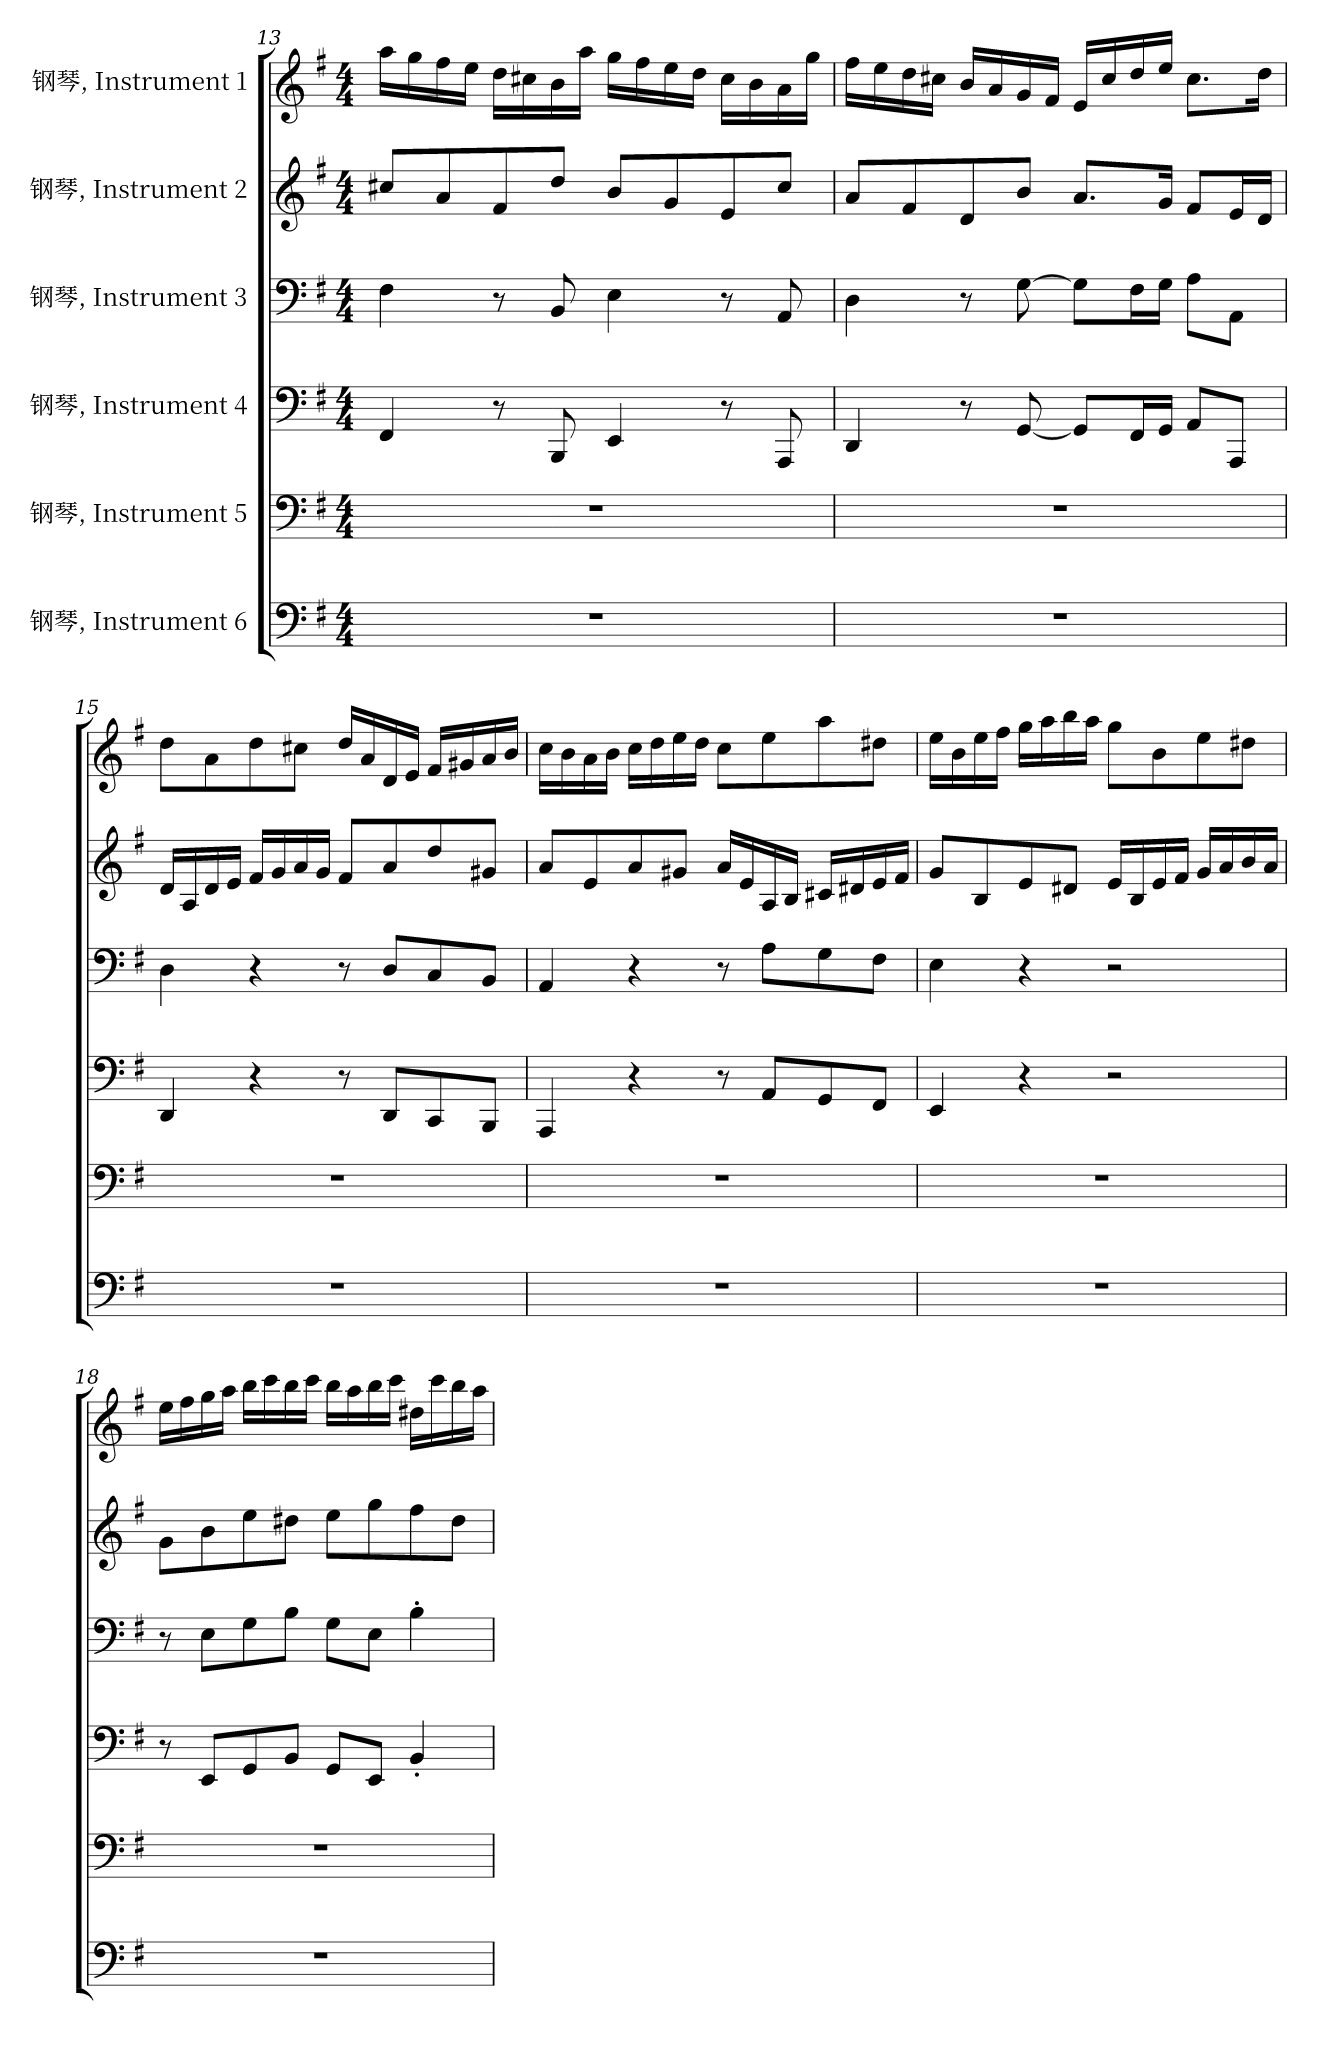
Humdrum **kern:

**kern	**kern	**kern	**kern	**kern	**kern
*part6	*part5	*part4	*part3	*part2	*part1
*staff6	*staff5	*staff4	*staff3	*staff2	*staff1
*I"钢琴, Instrument 6	*I"钢琴, Instrument 5	*I"钢琴, Instrument 4	*I"钢琴, Instrument 3	*I"钢琴, Instrument 2	*I"钢琴, Instrument 1
!!LO:PB:g=z
*clefF4	*clefF4	*clefF4	*clefF4	*clefG2	*clefG2
*k[f#]	*k[f#]	*k[f#]	*k[f#]	*k[f#]	*k[f#]
*M4/4	*M4/4	*M4/4	*M4/4	*M4/4	*M4/4
=13	=13	=13	=13	=13	=13
1r	1r	4FF#/	4F#\	8cc#X/L	16aa\LL
.	.	.	.	.	16gg\
.	.	.	.	8a/	16ff#\
.	.	.	.	.	16ee\JJ
.	.	8r	8r	8f#/	16dd\LL
.	.	.	.	.	16cc#X\
.	.	8BBB/	8BB/	8dd/J	16b\
.	.	.	.	.	16aa\JJ
.	.	4EE/	4E\	8b/L	16gg\LL
.	.	.	.	.	16ff#\
.	.	.	.	8g/	16ee\
.	.	.	.	.	16dd\JJ
.	.	8r	8r	8e/	16cc#\LL
.	.	.	.	.	16b\
.	.	8AAA/	8AA/	8cc#/J	16a\
.	.	.	.	.	16gg\JJ
=14	=14	=14	=14	=14	=14
1r	1r	4DD/	4D\	8a/L	16ff#\LL
.	.	.	.	.	16ee\
.	.	.	.	8f#/	16dd\
.	.	.	.	.	16cc#X\JJ
.	.	8r	8r	8d/	16b/LL
.	.	.	.	.	16a/
.	.	[8GG/	[8G\	8b/J	16g/
.	.	.	.	.	16f#/JJ
.	.	8GG/L]	8G\L]	8.a/L	16e/LL
.	.	.	.	.	16cc#/
.	.	16FF#/L	16F#\L	.	16dd/
.	.	16GG/JJ	16G\JJ	16g/Jk	16ee/JJ
.	.	8AA/L	8A\L	8f#/L	8.cc#\L
.	.	8AAA/J	8AA\J	16e/L	.
.	.	.	.	16d/JJ	16dd\Jk
!!LO:LB:g=z
=15	=15	=15	=15	=15	=15
1r	1r	4DD/	4D\	16d/LL	8dd\L
.	.	.	.	16A/	.
.	.	.	.	16d/	8a\
.	.	.	.	16e/JJ	.
.	.	4r	4r	16f#/LL	8dd\
.	.	.	.	16g/	.
.	.	.	.	16a/	8cc#X\J
.	.	.	.	16g/JJ	.
.	.	8r	8r	8f#/L	16dd/LL
.	.	.	.	.	16a/
.	.	8DD/L	8D/L	8a/	16d/
.	.	.	.	.	16e/JJ
.	.	8CC/	8C/	8dd/	16f#/LL
.	.	.	.	.	16g#X/
.	.	8BBB/J	8BB/J	8g#X/J	16a/
.	.	.	.	.	16b/JJ
=16	=16	=16	=16	=16	=16
1r	1r	4AAA/	4AA/	8a/L	16cc\LL
.	.	.	.	.	16b\
.	.	.	.	8e/	16a\
.	.	.	.	.	16b\JJ
.	.	4r	4r	8a/	16cc\LL
.	.	.	.	.	16dd\
.	.	.	.	8g#X/J	16ee\
.	.	.	.	.	16dd\JJ
.	.	8r	8r	16a/LL	8cc\L
.	.	.	.	16e/	.
.	.	8AA/L	8A\L	16A/	8ee\
.	.	.	.	16B/JJ	.
.	.	8GG/	8G\	16c#X/LL	8aa\
.	.	.	.	16d#X/	.
.	.	8FF#/J	8F#\J	16e/	8dd#X\J
.	.	.	.	16f#/JJ	.
!!LO:PB:g=z
=17	=17	=17	=17	=17	=17
1r	1r	4EE/	4E\	8g/L	16ee\LL
.	.	.	.	.	16b\
.	.	.	.	8B/	16ee\
.	.	.	.	.	16ff#\JJ
.	.	4r	4r	8e/	16gg\LL
.	.	.	.	.	16aa\
.	.	.	.	8d#X/J	16bb\
.	.	.	.	.	16aa\JJ
.	.	2r	2r	16e/LL	8gg\L
.	.	.	.	16B/	.
.	.	.	.	16e/	8b\
.	.	.	.	16f#/JJ	.
.	.	.	.	16g/LL	8ee\
.	.	.	.	16a/	.
.	.	.	.	16b/	8dd#X\J
.	.	.	.	16a/JJ	.
=18	=18	=18	=18	=18	=18
1r	1r	8r	8r	8g\L	16ee\LL
.	.	.	.	.	16ff#\
.	.	8EE/L	8E\L	8b\	16gg\
.	.	.	.	.	16aa\JJ
.	.	8GG/	8G\	8ee\	16bb\LL
.	.	.	.	.	16ccc\
.	.	8BB/J	8B\J	8dd#X\J	16bb\
.	.	.	.	.	16ccc\JJ
.	.	8GG/L	8G\L	8ee\L	16bb\LL
.	.	.	.	.	16aa\
.	.	8EE/J	8E\J	8gg\	16bb\
.	.	.	.	.	16ccc\JJ
.	.	4BB'/	4B'\	8ff#\	16dd#X\LL
.	.	.	.	.	16ccc\
.	.	.	.	8dd#\J	16bb\
.	.	.	.	.	16aa\JJ
=	=	=	=	=	=
*-	*-	*-	*-	*-	*-
